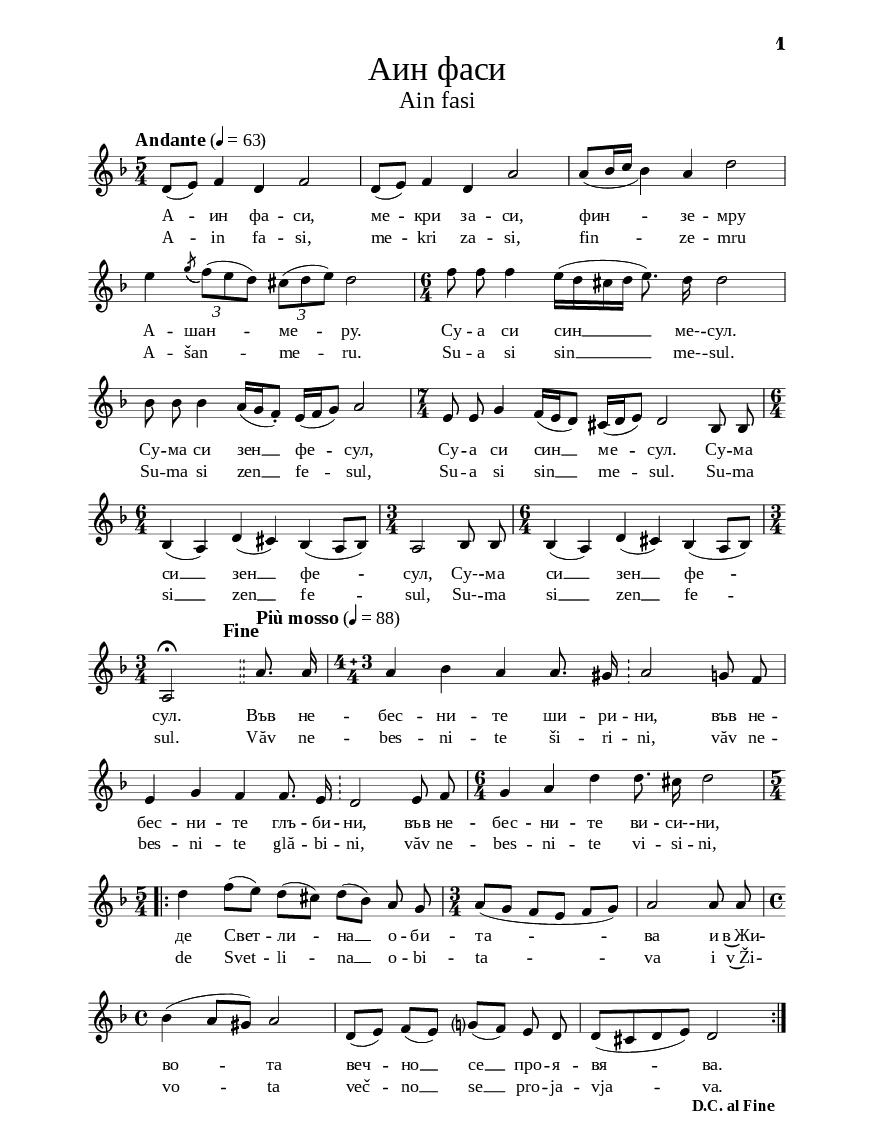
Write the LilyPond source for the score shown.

\version "2.24.2"

% include paper part and global functions
\include "include/globals.ily"

\bookpart {
  \label #'ref135
  \tocItem \markup "Аин фаси – Ain fasi"
  \include "include/bookpart-paper.ily"
  \score {
    \include "include/score-layout.ily"

    \new Voice \relative c' {
      \clef treble
      \key d \minor
      \override Staff.BarLine.gap = 0.5

      \time 5/4
      \tempoFunc "Andante" 4 "63"
      \autoBeamOff
      d8 ( [ e8 ) ]
      f4  d4  f2 | % 2
      d8 ( [  e8 ) ]  f4  d4  a'2
      | % 3
      \stemUp \slurDown a8 ( [ bes16 c16 ] \stemNeutral \slurNeutral bes4
      )  a4 d2 \break | % 4
      e4
      \times 2/3  {
        \once \omit TupletBracket
        \acciaccatura {  g8*3/2 ( } f8 ) ( [
        e8 d8 ) ]
      }

      \times 2/3  {
        cis8 ( [ d8 e8 ) ]
      }
      d2 | % 5
      \time 6/4  | % 5
      f8  f8  f4 e16 ( [
      d16 cis16 d16 ] e8.
      )  d16 d2 \break | % 6
      bes8  bes8  bes4  a16 ( [
      g16  f8 ) -. ]  e16 ( [  f16
      g8 ) ]  a2 | % 7
      \time 7/4  | % 7
      e8  e8   g4  f16 ( [  e16
      d8 ) ]  cis16 ( [  d16  e8 ) ]
      d2  bes8  bes8  \break | % 8
      \time 6/4  | % 8
      bes4 (  a4 )  d4 (  cis4 )
      bes4 (  a8 [  bes8 ) ] | % 9
      \time 3/4  | % 9
      a2  bes8   bes8  |
      \time 6/4  |
      bes4 (  a4 )  d4 (  cis4 )
      bes4 (  a8 [  bes8 ) ] \break | % 11
      \time 3/4  | % 11
      \tempo "                   Fine" a2 ^\fermata \bar "!!"
      \tempoFunc "Più mosso" 4 "88" a'8. a16 | % 12
      \compoundMeter #'((4 3 4 ))  | % 12
      a4 bes4  a4  a8.   gis16 \bar "!"
      a2  g8  f8 | \break % 13
      e4  g4  f4  f8. e16 % 14
      \bar "!" d2  e8 f8 | % 15
      \time 6/4 % 15
      g4  a4 d4 d8.
      cis16
      d2 | \bar ".|:-|"
      \time 5/4  | % 16
      d4 f8 ( [ e8 ) ]
      d8 ( [ cis8 ) ] d8 [(bes8)] a8 g8 | % 17
      \time 3/4  | % 17
      a8 ( [  g8 ]  f8 [  e8 ]
      f8 [  g8 ) ] | % 18
      a2  a8 a8 \break | % 19

      \time 4/4  | % 19
      bes4 (  a8 [  gis8 ) ]  a2 |
      d,8 ( [  e8 ) ]  f8 ( [  e8 ) ]
      g?8 [( f8 )]  e8  d8 | % 21
      d8 ( [  cis8  d8  e8 ) ]
      d2
      \bar ":|."

    }


    \addlyrics {
      A -- ин фа -- си, ме -- кри за --
      си, фин --   зе -- мру А -- шан
      --    ме --  ру. Су
      -- а си син __      "ме-" --
      сул. Су -- ма си зен __    фе
      --  сул, Су -- а си син __
      ме --  сул. Су -- ма си __
      зен __  фе --  сул, "Су-" --
      ма си __  зен __  фе  --
      сул. Във не -- бес -- ни -- те ши --
      ри -- ни, във не -- бес -- ни -- те
      глъ -- би -- ни, във не -- бес -- ни
      -- те ви -- "си-" -- ни, де Свет --
      ли -- на __  о -- би -- та --
      ва и в~Жи -- во
      --  та веч -- но __   се __
      про -- я -- вя --   ва.
    }
    \addlyrics {
      A -- in fa -- si, me -- kri za --
      si, fin --   ze -- mru A -- šan
      --    me --  ru. Su
      -- a si sin __     "me-" --
      sul. Su -- ma si zen __   fe
      --  sul, Su -- a si sin __
      me --  sul. Su -- ma si __
      zen __  fe --  sul, "Su-" --
      ma si __  zen __  fe  --
      sul. Văv ne -- bes -- ni -- te ši --
      ri -- ni, văv ne -- bes -- ni -- te
      glă -- bi -- ni, văv ne -- bes -- ni
      -- te vi -- si -- ni, de Svet --
      li -- na __  o -- bi -- ta --
      va i v~Ži -- vo
      --  ta več -- no __  se __
      pro -- ja -- vja --   va.
    }

    \header {
      title = \titleFunc "Аин фаси" "Ain fasi"
    }

    \midi{}

  } % score

  \markup \dc-two "D.C. al Fine"""

  \pageBreak


  % include foreign translation(s) of the song
  \version "2.24.4"

\markup \fill-line { \fontsize #deTitleFontSize "Ain fasi" }

\markup \null
\markup \null
\markup \abs-fontsize #10 {
      \fill-line {
  \override #`(baseline-skip . ,deCoupletBaselineSkip)

  \column {

    \line { " " Ain fasi, mekri zаsi, }
    \line { " " finzemru Ašan meru. }
    \line { " " Sua si sin mesul.}
    \line { " " Suma si zen fesul,}
    \line { " " Sua si sin mesul. }
    \line { " " Suma si zen  fesul, }
    \line { " "  Suma si  zen  fesul. }

 \vspace #0.5
    \line { " "In den himmlischen Weiten,}

    \line { " "in den himmlischen Tiefen,}

    \line { " "in den himmlischen Höhen,}

    \line { " "dort, wo das Licht wohnt}

    \line { " "und sich immerdar im Leben äußert. }

  }
  }
}


} % bookpart
